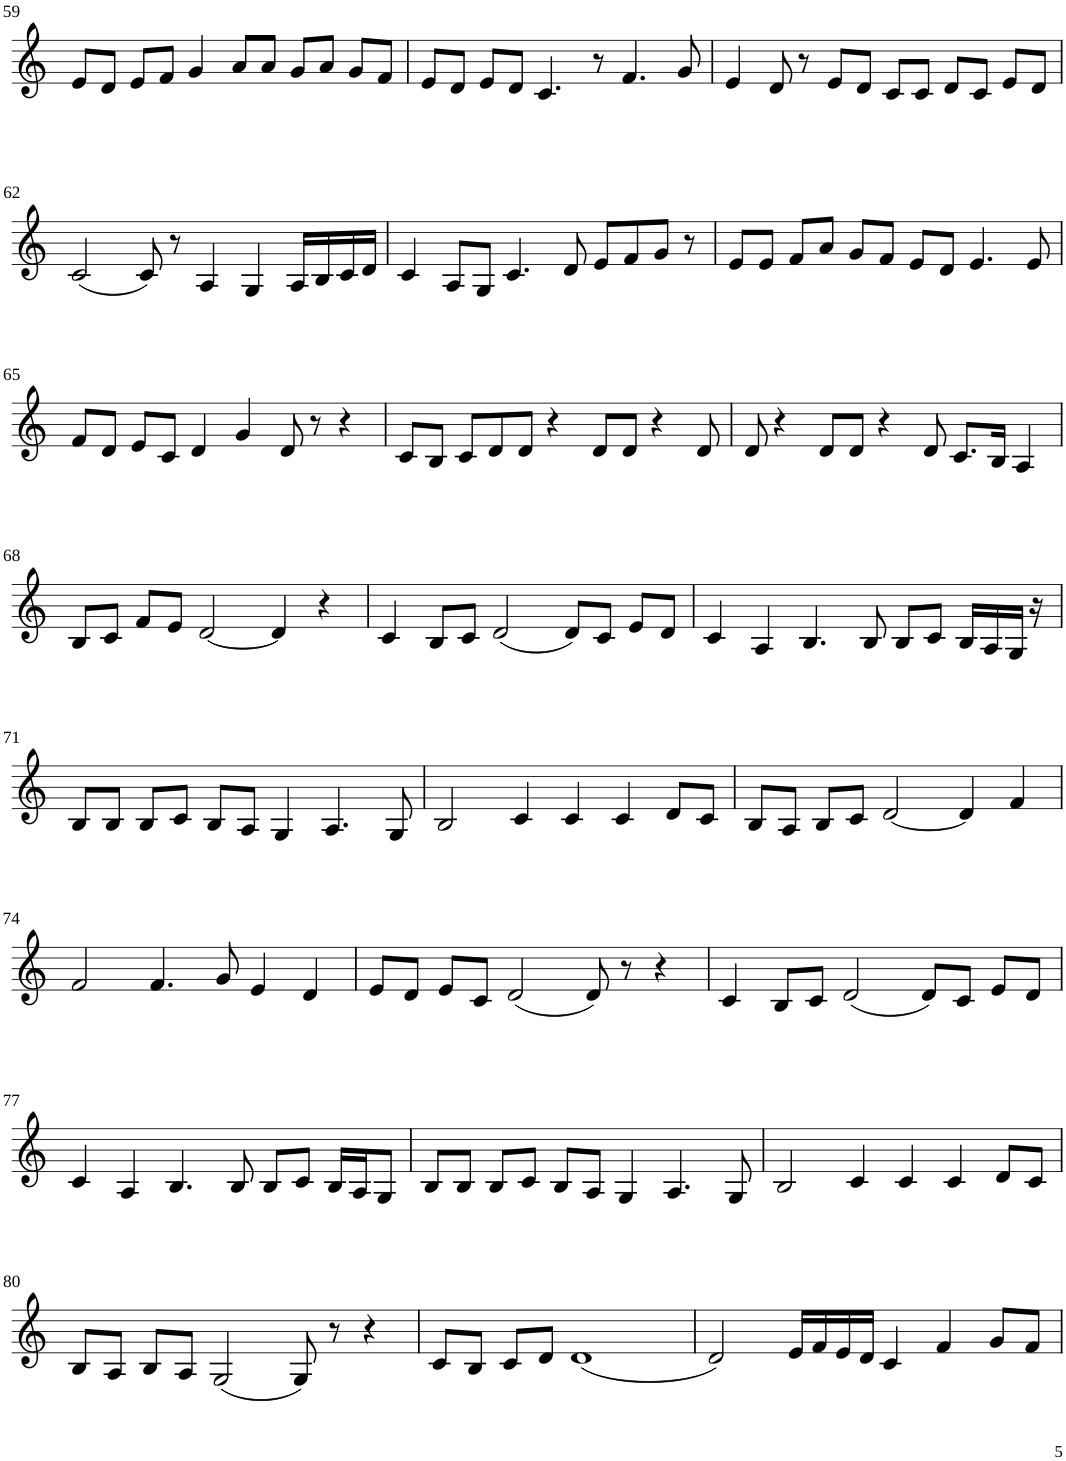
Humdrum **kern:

**kern
*part1
*staff1
*I"Violin
!!LO:PB:g=z
*clefG2
*k[]
*M6/4
=59
8e/L
8d/J
8e/L
8f/J
4g/
8a/L
8a/J
8g/L
8a/J
8g/L
8f/J
=60
8e/L
8d/J
8e/L
8d/J
4.c/
8r
4.f/
8g/
=61
4e/
8d/
8r
8e/L
8d/J
8c/L
8c/J
8d/L
8c/J
8e/L
8d/J
!!LO:LB:g=z
=62
(2c/
8c/)
8r
4A/
4G/
16A/LL
16B/
16c/
16d/JJ
=63
4c/
8A/L
8G/J
4.c/
8d/
8e/L
8f/
8g/J
8r
=64
8e/L
8e/J
8f/L
8a/J
8g/L
8f/J
8e/L
8d/J
4.e/
8e/
!!LO:LB:g=z
=65
8f/L
8d/J
8e/L
8c/J
4d/
4g/
8d/
8r
4r
=66
8c/L
8B/J
8c/L
8d/
8d/J
4r
8d/L
8d/J
4r
8d/
=67
8d/
4r
8d/L
8d/J
4r
8d/
8.c/L
16B/Jk
4A/
!!LO:LB:g=z
=68
8B/L
8c/J
8f/L
8e/J
[2d/
4d/]
4r
=69
4c/
8B/L
8c/J
(2d/
8d/L)
8c/J
8e/L
8d/J
=70
4c/
4A/
4.B/
8B/
8B/L
8c/J
16B/LL
16A/
16G/JJ
16r
!!LO:LB:g=z
=71
8B/L
8B/J
8B/L
8c/J
8B/L
8A/J
4G/
4.A/
8G/
=72
2B/
4c/
4c/
4c/
8d/L
8c/J
=73
8B/L
8A/J
8B/L
8c/J
[2d/
4d/]
4f/
!!LO:LB:g=z
=74
2f/
4.f/
8g/
4e/
4d/
=75
8e/L
8d/J
8e/L
8c/J
(2d/
8d/)
8r
4r
=76
4c/
8B/L
8c/J
(2d/
8d/L)
8c/J
8e/L
8d/J
!!LO:LB:g=z
=77
4c/
4A/
4.B/
8B/
8B/L
8c/J
16B/LL
16A/J
8G/J
=78
8B/L
8B/J
8B/L
8c/J
8B/L
8A/J
4G/
4.A/
8G/
=79
2B/
4c/
4c/
4c/
8d/L
8c/J
!!LO:LB:g=z
=80
8B/L
8A/J
8B/L
8A/J
(2G/
8G/)
8r
4r
=81
8c/L
8B/J
8c/L
8d/J
(1d
=82
2d/)
16e/LL
16f/
16e/
16d/JJ
4c/
4f/
8g/L
8f/J
=
*-
